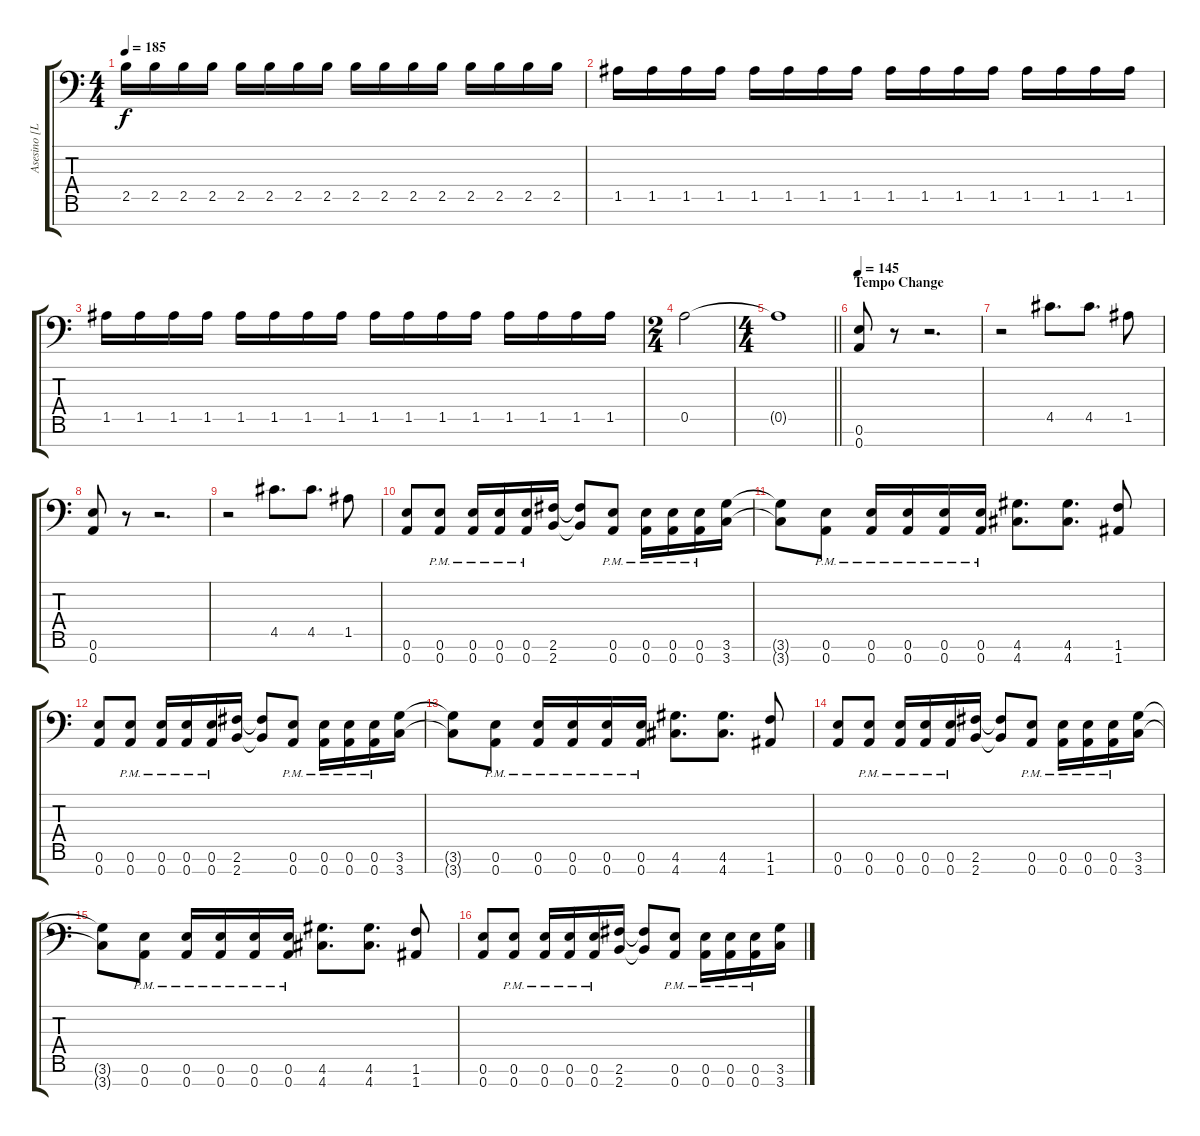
\track ("Asesino [Left Channel]" "Asesino [L") {instrument distortionguitar}
\staff {score tabs}
\tuning (E4 B3 G3 D3 A2 E2 A1) {hide}
\ts (4 4)
\tempo 185
\clef f4
\ks c
2.5.16{dy f} 2.5.16 2.5.16 2.5.16 2.5.16 2.5.16 2.5.16 2.5.16 2.5.16 2.5.16 2.5.16 2.5.16 2.5.16 2.5.16 2.5.16 2.5.16 |
1.5.16 1.5.16 1.5.16 1.5.16 1.5.16 1.5.16 1.5.16 1.5.16 1.5.16 1.5.16 1.5.16 1.5.16 1.5.16 1.5.16 1.5.16 1.5.16 |
1.5.16 1.5.16 1.5.16 1.5.16 1.5.16 1.5.16 1.5.16 1.5.16 1.5.16 1.5.16 1.5.16 1.5.16 1.5.16 1.5.16 1.5.16 1.5.16 |
\ts (2 4)
0.5.2 |
\ts (4 4)
\barLineRight lightlight
0.5{t}.1 |
\section ("" "Tempo Change")
\tempo 145
(0.6 0.7).8 r.8 r.2{d} |
r.2 4.5.8{d} 4.5.8{d} 1.5.8 |
(0.6 0.7).8 r.8 r.2{d} |
r.2 4.5.8{d} 4.5.8{d} 1.5.8 |
(0.6 0.7).8 (0.6{pm} 0.7{pm}).8 (0.6{pm} 0.7{pm}).16 (0.6{pm} 0.7{pm}).16 (0.6{pm} 0.7{pm}).16 (2.6 2.7).16 (2.6{t} 2.7{t}).8 (0.6{pm} 0.7{pm}).8 (0.6{pm} 0.7{pm}).16 (0.6{pm} 0.7{pm}).16 (0.6{pm} 0.7{pm}).16 (3.6 3.7).16 |
(3.6{t} 3.7{t}).8 (0.6{pm} 0.7{pm}).8 (0.6{pm} 0.7{pm}).16 (0.6{pm} 0.7{pm}).16 (0.6{pm} 0.7{pm}).16 (0.6{pm} 0.7{pm}).16 (4.6 4.7).8{d} (4.6 4.7).8{d} (1.6 1.7).8 |
(0.6 0.7).8 (0.6{pm} 0.7{pm}).8 (0.6{pm} 0.7{pm}).16 (0.6{pm} 0.7{pm}).16 (0.6{pm} 0.7{pm}).16 (2.6 2.7).16 (2.6{t} 2.7{t}).8 (0.6{pm} 0.7{pm}).8 (0.6{pm} 0.7{pm}).16 (0.6{pm} 0.7{pm}).16 (0.6{pm} 0.7{pm}).16 (3.6 3.7).16 |
(3.6{t} 3.7{t}).8 (0.6{pm} 0.7{pm}).8 (0.6{pm} 0.7{pm}).16 (0.6{pm} 0.7{pm}).16 (0.6{pm} 0.7{pm}).16 (0.6{pm} 0.7{pm}).16 (4.6 4.7).8{d} (4.6 4.7).8{d} (1.6 1.7).8 |
(0.6 0.7).8 (0.6{pm} 0.7{pm}).8 (0.6{pm} 0.7{pm}).16 (0.6{pm} 0.7{pm}).16 (0.6{pm} 0.7{pm}).16 (2.6 2.7).16 (2.6{t} 2.7{t}).8 (0.6{pm} 0.7{pm}).8 (0.6{pm} 0.7{pm}).16 (0.6{pm} 0.7{pm}).16 (0.6{pm} 0.7{pm}).16 (3.6 3.7).16 |
(3.6{t} 3.7{t}).8 (0.6{pm} 0.7{pm}).8 (0.6{pm} 0.7{pm}).16 (0.6{pm} 0.7{pm}).16 (0.6{pm} 0.7{pm}).16 (0.6{pm} 0.7{pm}).16 (4.6 4.7).8{d} (4.6 4.7).8{d} (1.6 1.7).8 |
(0.6 0.7).8 (0.6{pm} 0.7{pm}).8 (0.6{pm} 0.7{pm}).16 (0.6{pm} 0.7{pm}).16 (0.6{pm} 0.7{pm}).16 (2.6 2.7).16 (2.6{t} 2.7{t}).8 (0.6{pm} 0.7{pm}).8 (0.6{pm} 0.7{pm}).16 (0.6{pm} 0.7{pm}).16 (0.6{pm} 0.7{pm}).16 (3.6 3.7).16
